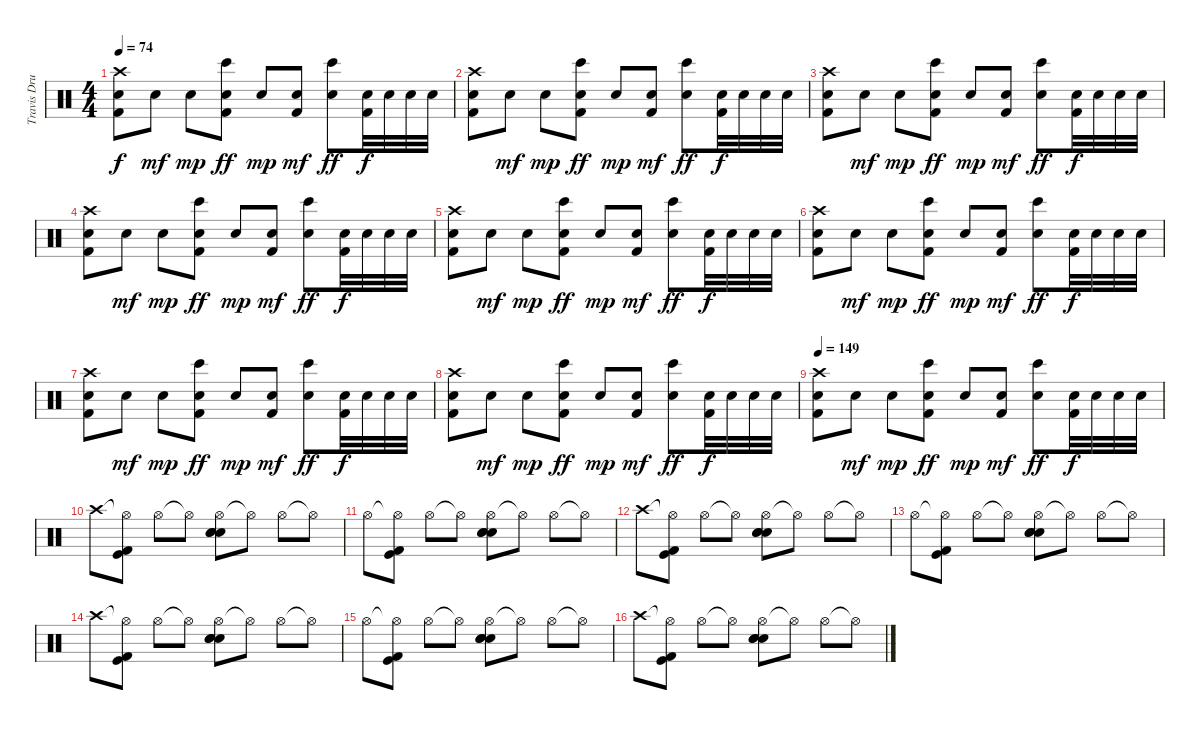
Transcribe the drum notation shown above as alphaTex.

\track ("Travis Drums" "Travis Dru") {instrument percussion}
\staff {score}
\articulation defaults
\ts (4 4)
\tempo 74
\clef neutral
\ks c
("Crash high (hit)" "Snare (hit) 2" "Kick (hit) 2").8{dy f} "Snare (hit) 2".8{dy mf} "Snare (hit) 2".8{dy mp} ("Bongo High (hit)" "Snare (hit) 2" "Kick (hit) 2").8{dy ff} "Snare (hit) 2".8{dy mp} ("Snare (hit) 2" "Kick (hit) 2").8{dy mf} ("Bongo High (hit)" "Snare (hit) 2").8{dy ff} ("Snare (hit) 2" "Kick (hit) 2").32{dy f} "Snare (hit) 2".32 "Snare (hit) 2".32 "Snare (hit) 2".32 |
("Crash high (hit)" "Snare (hit) 2" "Kick (hit) 2").8 "Snare (hit) 2".8{dy mf} "Snare (hit) 2".8{dy mp} ("Bongo High (hit)" "Snare (hit) 2" "Kick (hit) 2").8{dy ff} "Snare (hit) 2".8{dy mp} ("Snare (hit) 2" "Kick (hit) 2").8{dy mf} ("Bongo High (hit)" "Snare (hit) 2").8{dy ff} ("Snare (hit) 2" "Kick (hit) 2").32{dy f} "Snare (hit) 2".32 "Snare (hit) 2".32 "Snare (hit) 2".32 |
("Crash high (hit)" "Snare (hit) 2" "Kick (hit) 2").8 "Snare (hit) 2".8{dy mf} "Snare (hit) 2".8{dy mp} ("Bongo High (hit)" "Snare (hit) 2" "Kick (hit) 2").8{dy ff} "Snare (hit) 2".8{dy mp} ("Snare (hit) 2" "Kick (hit) 2").8{dy mf} ("Bongo High (hit)" "Snare (hit) 2").8{dy ff} ("Snare (hit) 2" "Kick (hit) 2").32{dy f} "Snare (hit) 2".32 "Snare (hit) 2".32 "Snare (hit) 2".32 |
("Crash high (hit)" "Snare (hit) 2" "Kick (hit) 2").8 "Snare (hit) 2".8{dy mf} "Snare (hit) 2".8{dy mp} ("Bongo High (hit)" "Snare (hit) 2" "Kick (hit) 2").8{dy ff} "Snare (hit) 2".8{dy mp} ("Snare (hit) 2" "Kick (hit) 2").8{dy mf} ("Bongo High (hit)" "Snare (hit) 2").8{dy ff} ("Snare (hit) 2" "Kick (hit) 2").32{dy f} "Snare (hit) 2".32 "Snare (hit) 2".32 "Snare (hit) 2".32 |
("Crash high (hit)" "Snare (hit) 2" "Kick (hit) 2").8 "Snare (hit) 2".8{dy mf} "Snare (hit) 2".8{dy mp} ("Bongo High (hit)" "Snare (hit) 2" "Kick (hit) 2").8{dy ff} "Snare (hit) 2".8{dy mp} ("Snare (hit) 2" "Kick (hit) 2").8{dy mf} ("Bongo High (hit)" "Snare (hit) 2").8{dy ff} ("Snare (hit) 2" "Kick (hit) 2").32{dy f} "Snare (hit) 2".32 "Snare (hit) 2".32 "Snare (hit) 2".32 |
("Crash high (hit)" "Snare (hit) 2" "Kick (hit) 2").8 "Snare (hit) 2".8{dy mf} "Snare (hit) 2".8{dy mp} ("Bongo High (hit)" "Snare (hit) 2" "Kick (hit) 2").8{dy ff} "Snare (hit) 2".8{dy mp} ("Snare (hit) 2" "Kick (hit) 2").8{dy mf} ("Bongo High (hit)" "Snare (hit) 2").8{dy ff} ("Snare (hit) 2" "Kick (hit) 2").32{dy f} "Snare (hit) 2".32 "Snare (hit) 2".32 "Snare (hit) 2".32 |
("Crash high (hit)" "Snare (hit) 2" "Kick (hit) 2").8 "Snare (hit) 2".8{dy mf} "Snare (hit) 2".8{dy mp} ("Bongo High (hit)" "Snare (hit) 2" "Kick (hit) 2").8{dy ff} "Snare (hit) 2".8{dy mp} ("Snare (hit) 2" "Kick (hit) 2").8{dy mf} ("Bongo High (hit)" "Snare (hit) 2").8{dy ff} ("Snare (hit) 2" "Kick (hit) 2").32{dy f} "Snare (hit) 2".32 "Snare (hit) 2".32 "Snare (hit) 2".32 |
("Crash high (hit)" "Snare (hit) 2" "Kick (hit) 2").8 "Snare (hit) 2".8{dy mf} "Snare (hit) 2".8{dy mp} ("Bongo High (hit)" "Snare (hit) 2" "Kick (hit) 2").8{dy ff} "Snare (hit) 2".8{dy mp} ("Snare (hit) 2" "Kick (hit) 2").8{dy mf} ("Bongo High (hit)" "Snare (hit) 2").8{dy ff} ("Snare (hit) 2" "Kick (hit) 2").32{dy f} "Snare (hit) 2".32 "Snare (hit) 2".32 "Snare (hit) 2".32 |
\tempo 149
("Crash high (hit)" "Snare (hit) 2" "Kick (hit) 2").8 "Snare (hit) 2".8{dy mf} "Snare (hit) 2".8{dy mp} ("Bongo High (hit)" "Snare (hit) 2" "Kick (hit) 2").8{dy ff} "Snare (hit) 2".8{dy mp} ("Snare (hit) 2" "Kick (hit) 2").8{dy mf} ("Bongo High (hit)" "Snare (hit) 2").8{dy ff} ("Snare (hit) 2" "Kick (hit) 2").32{dy f} "Snare (hit) 2".32 "Snare (hit) 2".32 "Snare (hit) 2".32 |
"Crash high (hit)".8 ("Hi-Hat (open)"{t} "Kick (hit)" "Kick (hit) 2").8 "Hi-Hat (open)".8 "Hi-Hat (open)"{t}.8 ("Hi-Hat (open)" "Electric Snare (hit)" "Electric Snare (hit)" "Snare (hit) 2").8 "Hi-Hat (open)"{t}.8 "Hi-Hat (open)".8 "Hi-Hat (open)"{t}.8 |
"Hi-Hat (open)".8 ("Hi-Hat (open)"{t} "Kick (hit)" "Kick (hit) 2").8 "Hi-Hat (open)".8 "Hi-Hat (open)"{t}.8 ("Hi-Hat (open)" "Electric Snare (hit)" "Electric Snare (hit)" "Snare (hit) 2").8 "Hi-Hat (open)"{t}.8 "Hi-Hat (open)".8 "Hi-Hat (open)"{t}.8 |
"Crash high (hit)".8 ("Hi-Hat (open)"{t} "Kick (hit)" "Kick (hit) 2").8 "Hi-Hat (open)".8 "Hi-Hat (open)"{t}.8 ("Hi-Hat (open)" "Electric Snare (hit)" "Electric Snare (hit)" "Snare (hit) 2").8 "Hi-Hat (open)"{t}.8 "Hi-Hat (open)".8 "Hi-Hat (open)"{t}.8 |
"Hi-Hat (open)".8 ("Hi-Hat (open)"{t} "Kick (hit)" "Kick (hit) 2").8 "Hi-Hat (open)".8 "Hi-Hat (open)"{t}.8 ("Hi-Hat (open)" "Electric Snare (hit)" "Electric Snare (hit)" "Snare (hit) 2").8 "Hi-Hat (open)"{t}.8 "Hi-Hat (open)".8 "Hi-Hat (open)"{t}.8 |
"Crash high (hit)".8 ("Hi-Hat (open)"{t} "Kick (hit)" "Kick (hit) 2").8 "Hi-Hat (open)".8 "Hi-Hat (open)"{t}.8 ("Hi-Hat (open)" "Electric Snare (hit)" "Electric Snare (hit)" "Snare (hit) 2").8 "Hi-Hat (open)"{t}.8 "Hi-Hat (open)".8 "Hi-Hat (open)"{t}.8 |
"Hi-Hat (open)".8 ("Hi-Hat (open)"{t} "Kick (hit)" "Kick (hit) 2").8 "Hi-Hat (open)".8 "Hi-Hat (open)"{t}.8 ("Hi-Hat (open)" "Electric Snare (hit)" "Electric Snare (hit)" "Snare (hit) 2").8 "Hi-Hat (open)"{t}.8 "Hi-Hat (open)".8 "Hi-Hat (open)"{t}.8 |
"Crash high (hit)".8 ("Hi-Hat (open)"{t} "Kick (hit)" "Kick (hit) 2").8 "Hi-Hat (open)".8 "Hi-Hat (open)"{t}.8 ("Hi-Hat (open)" "Electric Snare (hit)" "Electric Snare (hit)" "Snare (hit) 2").8 "Hi-Hat (open)"{t}.8 "Hi-Hat (open)".8 "Hi-Hat (open)"{t}.8
